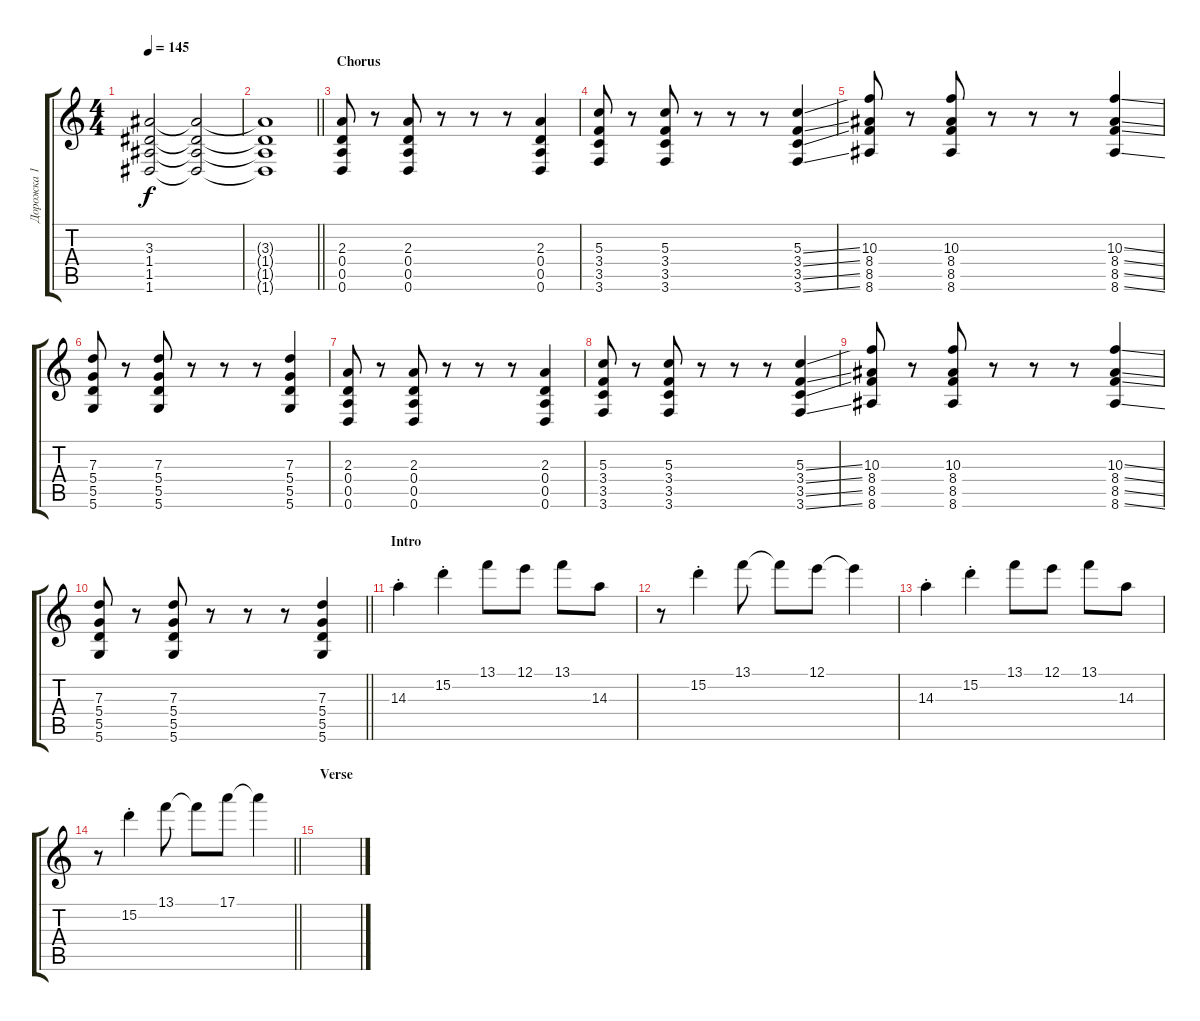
\track ("Дорожка 1" "Дорожка 1") {instrument distortionguitar}
\staff {score tabs}
\tuning (E4 B3 G3 D3 A2 D2) {hide}
\ts (4 4)
\tempo 145
\clef g2
\ks c
(3.3 1.4 1.5 1.6).2{dy f volume 9 instrument distortionguitar} (3.3{t} 1.4{t} 1.5{t} 1.6{t}).2{volume 5} |
\barLineRight lightlight
(3.3{t} 1.4{t} 1.5{t} 1.6{t}).1 |
\section ("" "Chorus")
(2.3 0.4 0.5 0.6).8{volume 13 instrument distortionguitar} r.8 (2.3 0.4 0.5 0.6).8 r.8 r.8 r.8 (2.3 0.4 0.5 0.6).4 |
(5.3 3.4 3.5 3.6).8 r.8 (5.3 3.4 3.5 3.6).8 r.8 r.8 r.8 (5.3{ss} 3.4{ss} 3.5{ss} 3.6{ss}).4 |
(10.3 8.4 8.5 8.6).8 r.8 (10.3 8.4 8.5 8.6).8 r.8 r.8 r.8 (10.3{ss} 8.4{ss} 8.5{ss} 8.6{ss}).4 |
(7.3 5.4 5.5 5.6).8 r.8 (7.3 5.4 5.5 5.6).8 r.8 r.8 r.8 (7.3 5.4 5.5 5.6).4 |
(2.3 0.4 0.5 0.6).8 r.8 (2.3 0.4 0.5 0.6).8 r.8 r.8 r.8 (2.3 0.4 0.5 0.6).4 |
(5.3 3.4 3.5 3.6).8 r.8 (5.3 3.4 3.5 3.6).8 r.8 r.8 r.8 (5.3{ss} 3.4{ss} 3.5{ss} 3.6{ss}).4 |
(10.3 8.4 8.5 8.6).8 r.8 (10.3 8.4 8.5 8.6).8 r.8 r.8 r.8 (10.3{ss} 8.4{ss} 8.5{ss} 8.6{ss}).4 |
\barLineRight lightlight
(7.3 5.4 5.5 5.6).8 r.8 (7.3 5.4 5.5 5.6).8 r.8 r.8 r.8 (7.3 5.4 5.5 5.6).4 |
\section ("" "Intro")
14.3{st}.4 15.2{st}.4 13.1.8 12.1.8 13.1.8 14.3.8 |
r.8 15.2{st}.4 13.1.8 13.1{t}.8 12.1.8 12.1{t}.4 |
14.3{st}.4 15.2{st}.4 13.1.8 12.1.8 13.1.8 14.3.8 |
\barLineRight lightlight
r.8 15.2{st}.4 13.1.8 13.1{t}.8 17.1.8 17.1{t}.4 |
\section ("" "Verse")
